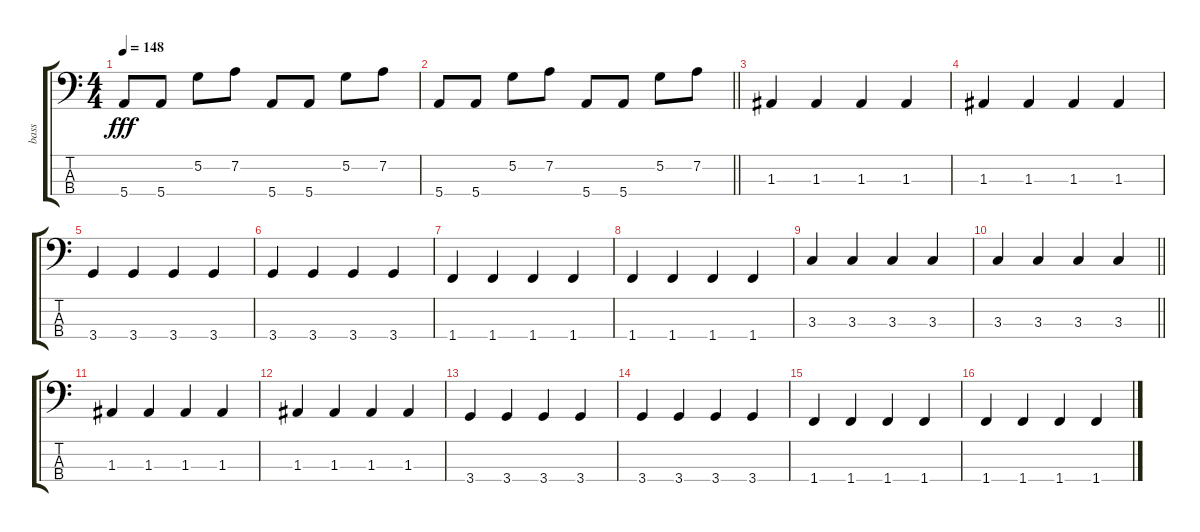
\track ("bass" "bass") {instrument electricbassfinger}
\staff {score tabs}
\tuning (G2 D2 A1 E1) {hide}
\ts (4 4)
\tempo 148
\clef f4
\ks c
5.4.8{dy fff} 5.4.8 5.2.8 7.2.8 5.4.8 5.4.8 5.2.8 7.2.8 |
\barLineRight lightlight
5.4.8 5.4.8 5.2.8 7.2.8 5.4.8 5.4.8 5.2.8 7.2.8 |
\section ("" "")
1.3.4 1.3.4 1.3.4 1.3.4 |
1.3.4 1.3.4 1.3.4 1.3.4 |
3.4.4 3.4.4 3.4.4 3.4.4 |
3.4.4 3.4.4 3.4.4 3.4.4 |
1.4.4 1.4.4 1.4.4 1.4.4 |
1.4.4 1.4.4 1.4.4 1.4.4 |
3.3.4 3.3.4 3.3.4 3.3.4 |
\barLineRight lightlight
3.3.4 3.3.4 3.3.4 3.3.4 |
1.3.4 1.3.4 1.3.4 1.3.4 |
1.3.4 1.3.4 1.3.4 1.3.4 |
3.4.4 3.4.4 3.4.4 3.4.4 |
3.4.4 3.4.4 3.4.4 3.4.4 |
1.4.4 1.4.4 1.4.4 1.4.4 |
1.4.4 1.4.4 1.4.4 1.4.4
